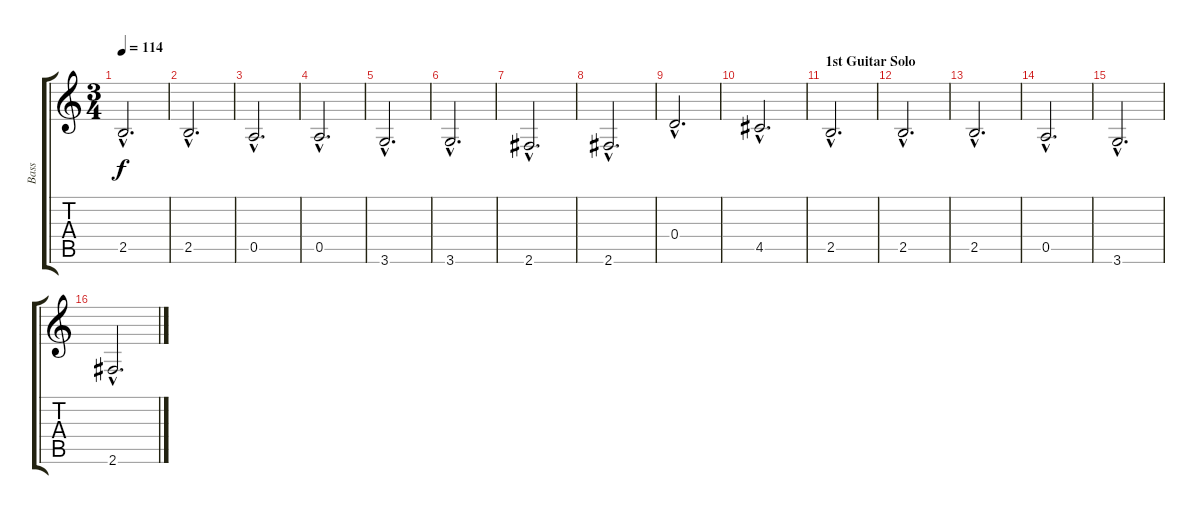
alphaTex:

\track ("Bass" "Bass") {instrument acousticbass}
\staff {score tabs}
\tuning (E4 B3 G3 D3 A2 E2) {hide}
\ts (3 4)
\tempo 114
\clef g2
\ks c
2.5{hac}.2{d dy f} |
2.5{hac}.2{d} |
0.5{hac}.2{d} |
0.5{hac}.2{d} |
3.6{hac}.2{d} |
3.6{hac}.2{d} |
2.6{hac}.2{d} |
2.6{hac}.2{d} |
0.4{hac}.2{d} |
4.5{hac}.2{d} |
\section ("" "1st Guitar Solo")
2.5{hac}.2{d} |
2.5{hac}.2{d} |
2.5{hac}.2{d} |
0.5{hac}.2{d} |
3.6{hac}.2{d} |
2.6{hac}.2{d}
